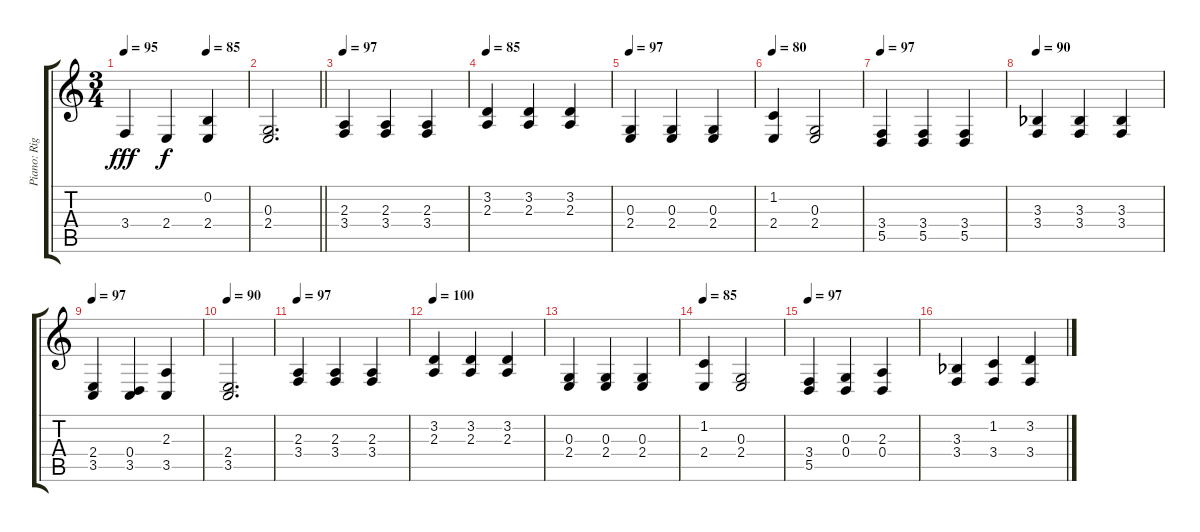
\track ("Piano: Right Hand" "Piano: Rig") {instrument brightacousticpiano}
\staff {score tabs}
\tuning (E4 B3 G3 D3 A2 E2) {hide}
\ts (3 4)
\tempo 95
\tempo (85 0.6666666666666666)
\clef g2
\ks aminor
3.4.4{dy fff} 2.4.4{dy f} (0.2 2.4).4 |
\barLineRight lightlight
(0.3 2.4).2{d} |
\tempo 115
\tempo 97
(2.3 3.4).4 (2.3 3.4).4 (2.3 3.4).4 |
\tempo 85
(3.2 2.3).4 (3.2 2.3).4 (3.2 2.3).4 |
\tempo 115
\tempo 97
(0.3 2.4).4 (0.3 2.4).4 (0.3 2.4).4 |
\tempo 80
(1.2 2.4).4 (0.3 2.4).2 |
\tempo 105
\tempo 97
(3.4 5.5).4 (3.4 5.5).4 (3.4 5.5).4 |
\tempo 90
(3.3{acc b} 3.4).4 (3.3{acc b} 3.4).4 (3.3{acc b} 3.4).4 |
\tempo 97
(2.4 3.5).4 (0.4 3.5).4 (2.3 3.5).4 |
\tempo 90
(2.4 3.5).2{d} |
\tempo 105
\tempo 97
(2.3 3.4).4 (2.3 3.4).4 (2.3 3.4).4 |
\tempo 100
(3.2 2.3).4 (3.2 2.3).4 (3.2 2.3).4 |
(0.3 2.4).4 (0.3 2.4).4 (0.3 2.4).4 |
\tempo 85
(1.2 2.4).4 (0.3 2.4).2 |
\tempo 97
(3.4 5.5).4 (0.3 0.4).4 (2.3 0.4).4 |
(3.3{acc b} 3.4).4 (1.2 3.4).4 (3.2 3.4).4
